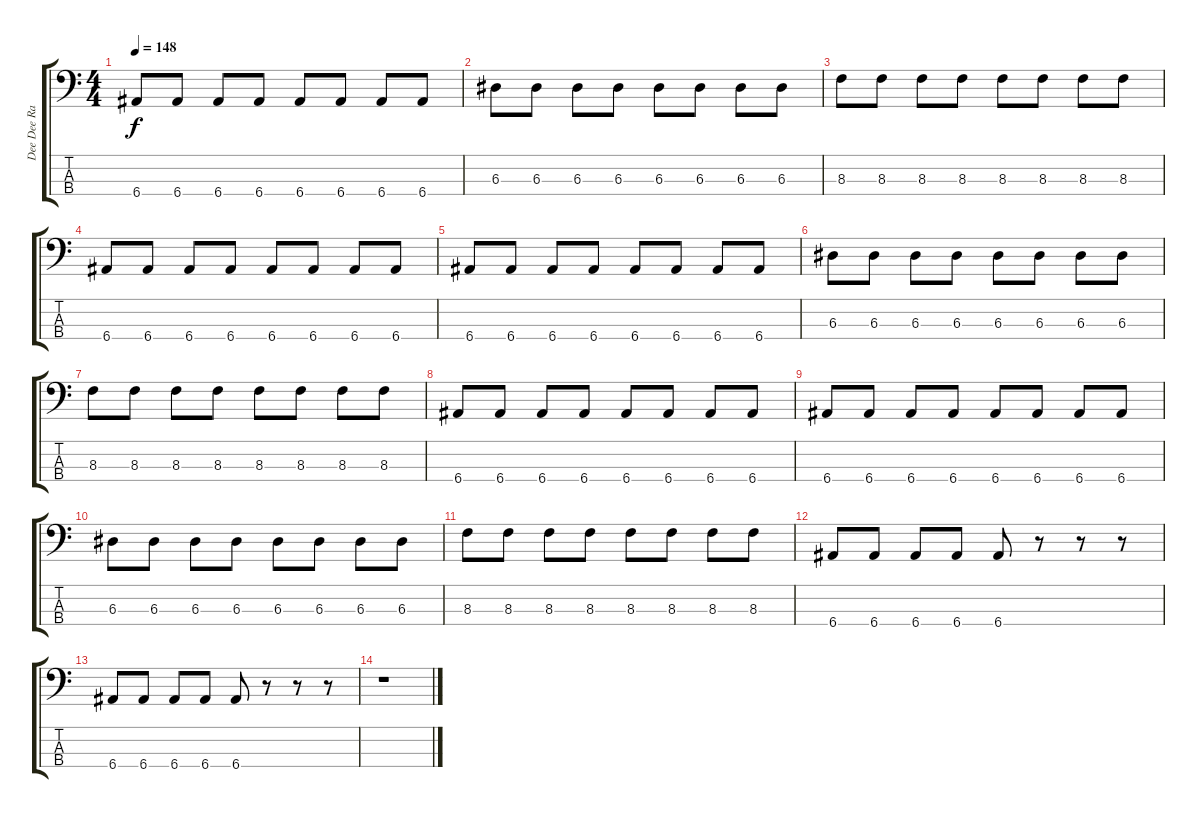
\track ("Dee Dee Ramone - Bass" "Dee Dee Ra") {instrument electricbasspick}
\staff {score tabs}
\tuning (G2 D2 A1 E1) {hide}
\ts (4 4)
\tempo 148
\clef f4
\ks c
6.4.8{dy f} 6.4.8 6.4.8 6.4.8 6.4.8 6.4.8 6.4.8 6.4.8 |
6.3.8 6.3.8 6.3.8 6.3.8 6.3.8 6.3.8 6.3.8 6.3.8 |
8.3.8 8.3.8 8.3.8 8.3.8 8.3.8 8.3.8 8.3.8 8.3.8 |
6.4.8 6.4.8 6.4.8 6.4.8 6.4.8 6.4.8 6.4.8 6.4.8 |
6.4.8 6.4.8 6.4.8 6.4.8 6.4.8 6.4.8 6.4.8 6.4.8 |
6.3.8 6.3.8 6.3.8 6.3.8 6.3.8 6.3.8 6.3.8 6.3.8 |
8.3.8 8.3.8 8.3.8 8.3.8 8.3.8 8.3.8 8.3.8 8.3.8 |
6.4.8 6.4.8 6.4.8 6.4.8 6.4.8 6.4.8 6.4.8 6.4.8 |
6.4.8 6.4.8 6.4.8 6.4.8 6.4.8 6.4.8 6.4.8 6.4.8 |
6.3.8 6.3.8 6.3.8 6.3.8 6.3.8 6.3.8 6.3.8 6.3.8 |
8.3.8 8.3.8 8.3.8 8.3.8 8.3.8 8.3.8 8.3.8 8.3.8 |
6.4.8 6.4.8 6.4.8 6.4.8 6.4.8 r.8 r.8 r.8 |
6.4.8 6.4.8 6.4.8 6.4.8 6.4.8 r.8 r.8 r.8 |
r.1
